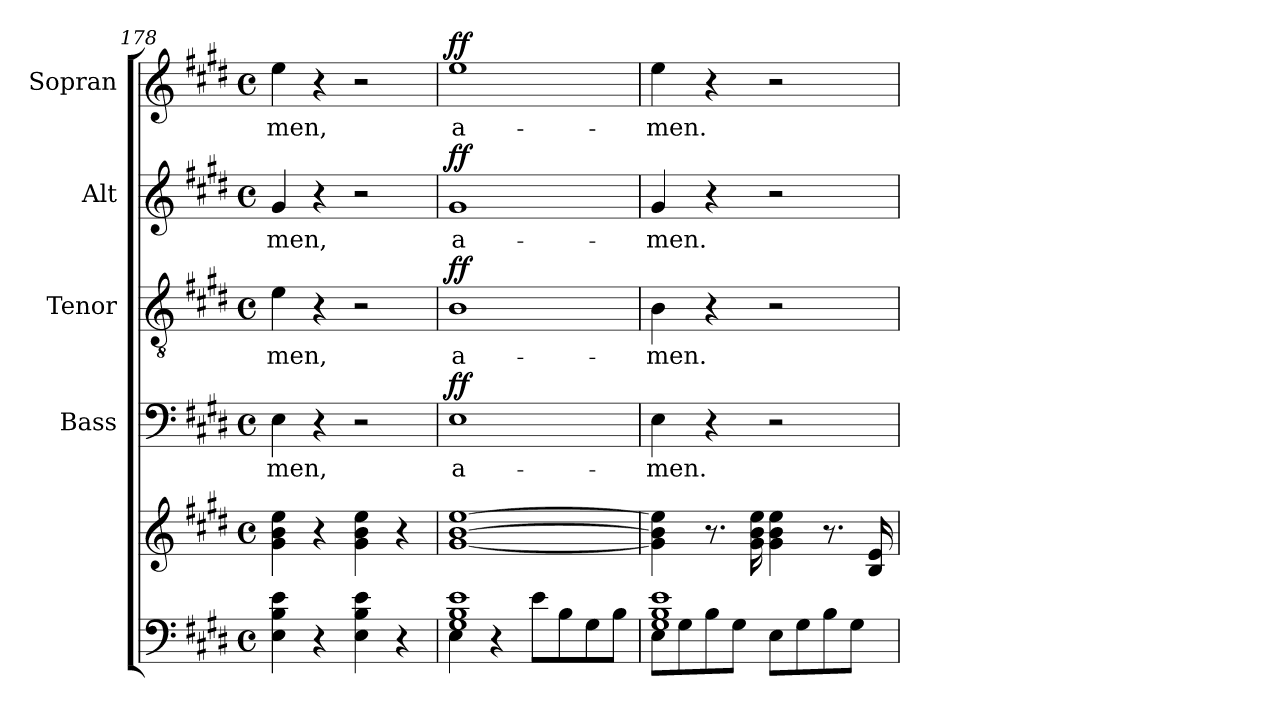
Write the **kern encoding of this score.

**kern	**kern	**kern	**text	**dynam	**kern	**text	**dynam	**kern	**text	**dynam	**kern	**text	**dynam
*part5	*part5	*part4	*part4	*part4	*part3	*part3	*part3	*part2	*part2	*part2	*part1	*part1	*part1
*staff6	*staff5	*staff4	*staff4	*staff4	*staff3	*staff3	*staff3	*staff2	*staff2	*staff2	*staff1	*staff1	*staff1
*	*	*I"Bass	*	*	*I"Tenor	*	*	*I"Alt	*	*	*I"Sopran	*	*
*	*	*I'B.	*	*	*I'T.	*	*	*I'A.	*	*	*I'S.	*	*
*clefF4	*clefG2	*clefF4	*	*	*clefGv2	*	*	*clefG2	*	*	*clefG2	*	*
*k[f#c#g#d#]	*k[f#c#g#d#]	*k[f#c#g#d#]	*	*	*k[f#c#g#d#]	*	*	*k[f#c#g#d#]	*	*	*k[f#c#g#d#]	*	*
*E:	*E:	*E:	*	*	*E:	*	*	*E:	*	*	*E:	*	*
*M4/4	*M4/4	*M4/4	*	*	*M4/4	*	*	*M4/4	*	*	*M4/4	*	*
*met(c)	*met(c)	*met(c)	*	*	*met(c)	*	*	*met(c)	*	*	*met(c)	*	*
=178	=178	=178	=178	=178	=178	=178	=178	=178	=178	=178	=178	=178	=178
!	!	!	!LO:LY:b	!	!	!LO:LY:b	!	!	!LO:LY:b	!	!	!LO:LY:b	!
4E\ 4B\ 4e\	4g#\ 4b\ 4ee\	4E\	-men,	.	4e\	-men,	.	4g#/	-men,	.	4ee\	-men,	.
4r	4r	4r	.	.	4r	.	.	4r	.	.	4r	.	.
4E\ 4B\ 4e\	4g#\ 4b\ 4ee\	2r	.	.	2r	.	.	2r	.	.	2r	.	.
4r	4r	.	.	.	.	.	.	.	.	.	.	.	.
=179	=179	=179	=179	=179	=179	=179	=179	=179	=179	=179	=179	=179	=179
*^	*	*	*	*	*	*	*	*	*	*	*	*	*
!	!	!	!	!LO:LY:b	!LO:DY:a	!	!LO:LY:b	!LO:DY:a	!	!LO:LY:b	!LO:DY:a	!	!LO:LY:b	!LO:DY:a
1G# 1B 1e	4E\	[1g# [1b [1ee	1E	a-	ff	1B	a-	ff	1g#	a-	ff	1ee	a-	ff
.	4rC	.	.	.	.	.	.	.	.	.	.	.	.	.
.	8e\L	.	.	.	.	.	.	.	.	.	.	.	.	.
.	8B\	.	.	.	.	.	.	.	.	.	.	.	.	.
.	8G#\	.	.	.	.	.	.	.	.	.	.	.	.	.
.	8B\J	.	.	.	.	.	.	.	.	.	.	.	.	.
=180	=180	=180	=180	=180	=180	=180	=180	=180	=180	=180	=180	=180	=180	=180
!	!	!	!	!LO:LY:b	!	!	!LO:LY:b	!	!	!LO:LY:b	!	!	!LO:LY:b	!
1G# 1B 1e	8E\L	4g#\] 4b\] 4ee\]	4E\	-men.	.	4B\	-men.	.	4g#/	-men.	.	4ee\	-men.	.
.	8G#\	.	.	.	.	.	.	.	.	.	.	.	.	.
.	8B\	8.r	4r	.	.	4r	.	.	4r	.	.	4r	.	.
.	8G#\J	.	.	.	.	.	.	.	.	.	.	.	.	.
.	.	16g#\ 16b\ 16ee\	.	.	.	.	.	.	.	.	.	.	.	.
.	8E\L	4g#\ 4b\ 4ee\	2r	.	.	2r	.	.	2r	.	.	2r	.	.
.	8G#\	.	.	.	.	.	.	.	.	.	.	.	.	.
.	8B\	8.r	.	.	.	.	.	.	.	.	.	.	.	.
.	8G#\J	.	.	.	.	.	.	.	.	.	.	.	.	.
.	.	16B/ 16e/	.	.	.	.	.	.	.	.	.	.	.	.
*v	*v	*	*	*	*	*	*	*	*	*	*	*	*	*
=	=	=	=	=	=	=	=	=	=	=	=	=	=
*-	*-	*-	*-	*-	*-	*-	*-	*-	*-	*-	*-	*-	*-
